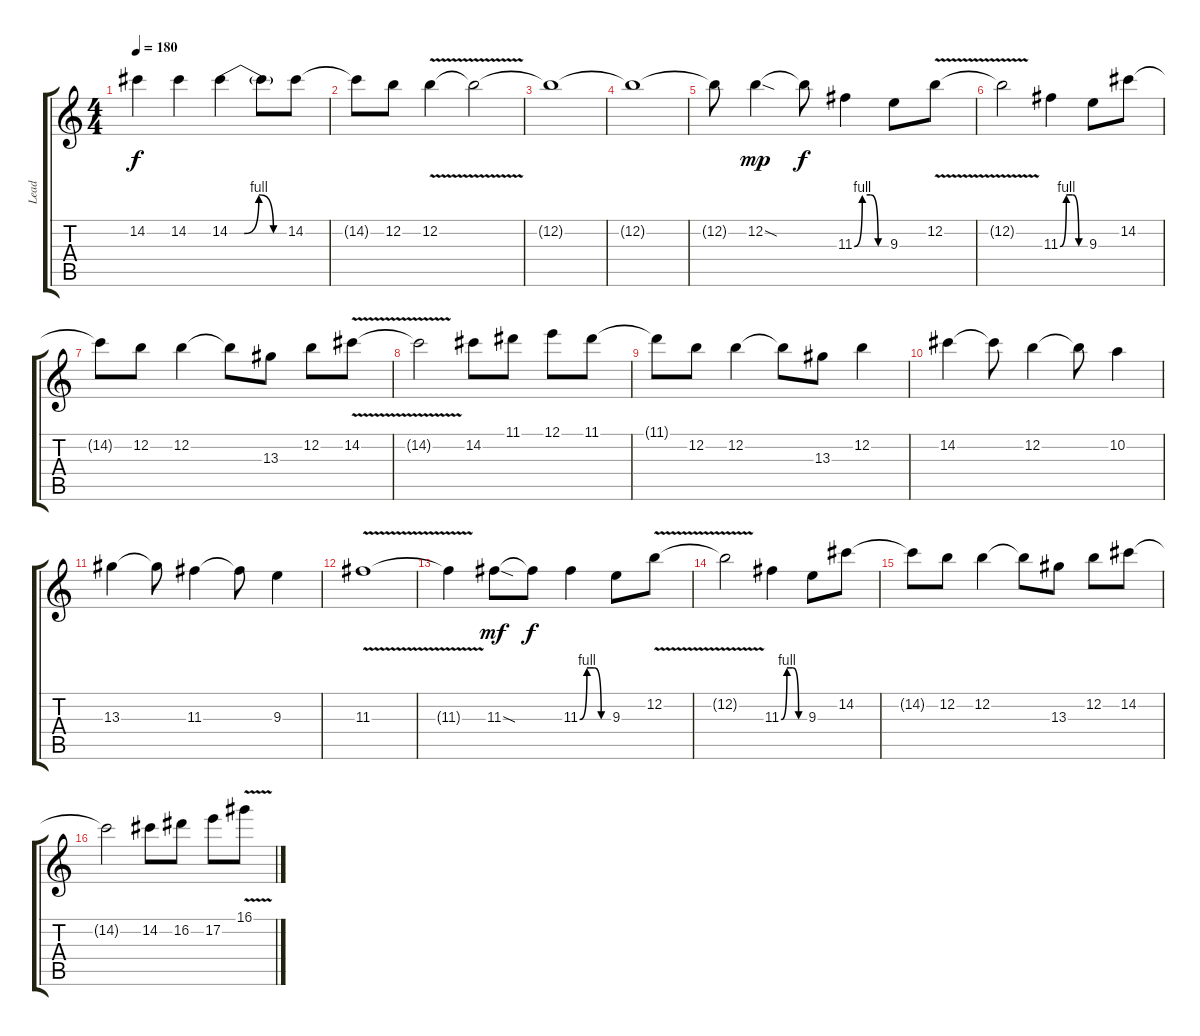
\track ("Lead" "Lead") {instrument overdrivenguitar}
\staff {score tabs}
\tuning (E4 B3 G3 D3 A2 E2) {hide}
\ts (4 4)
\tempo 180
\clef g2
\ks c
14.2{t}.4{dy f} 14.2.4 14.2{be (custom 0 0 15 0 30 4 45 0 60 0)}.4 14.2{t}.8 14.2.8 |
14.2{t}.8 12.2.8 12.2{v}.4 12.2{t}.2 |
12.2{t}.1 |
12.2{t}.1 |
12.2{t}.8 12.2{sod}.4{dy mp} 12.2{t}.8{dy f} 11.3{be (custom 0 0 15 4 30 4 45 0 60 0)}.4 9.3.8 12.2{v}.8 |
\section ("" "")
12.2{t}.2 11.3{be (custom 0 0 15 4 30 4 45 0 60 0)}.4 9.3.8 14.2.8 |
14.2{t}.8 12.2.8 12.2.4 12.2{t}.8 13.3.8 12.2.8 14.2{v}.8 |
14.2{t}.2 14.2.8 11.1.8 12.1.8 11.1.8 |
11.1{t}.8 12.2.8 12.2.4 12.2{t}.8 13.3.8 12.2.4 |
14.2.4 14.2{t}.8 12.2.4 12.2{t}.8 10.2.4 |
13.3.4 13.3{t}.8 11.3.4 11.3{t}.8 9.3.4 |
11.3{v}.1 |
11.3{t}.4 11.3{sod}.8{dy mf} 11.3{t}.8{dy f} 11.3{be (custom 0 0 15 4 30 4 45 0 60 0)}.4 9.3.8 12.2{v}.8 |
12.2{t}.2 11.3{be (custom 0 0 15 4 30 4 45 0 60 0)}.4 9.3.8 14.2.8 |
14.2{t}.8 12.2.8 12.2.4 12.2{t}.8 13.3.8 12.2.8 14.2.8 |
14.2{t}.2 14.2.8 16.2.8 17.2.8 16.1{v}.8
